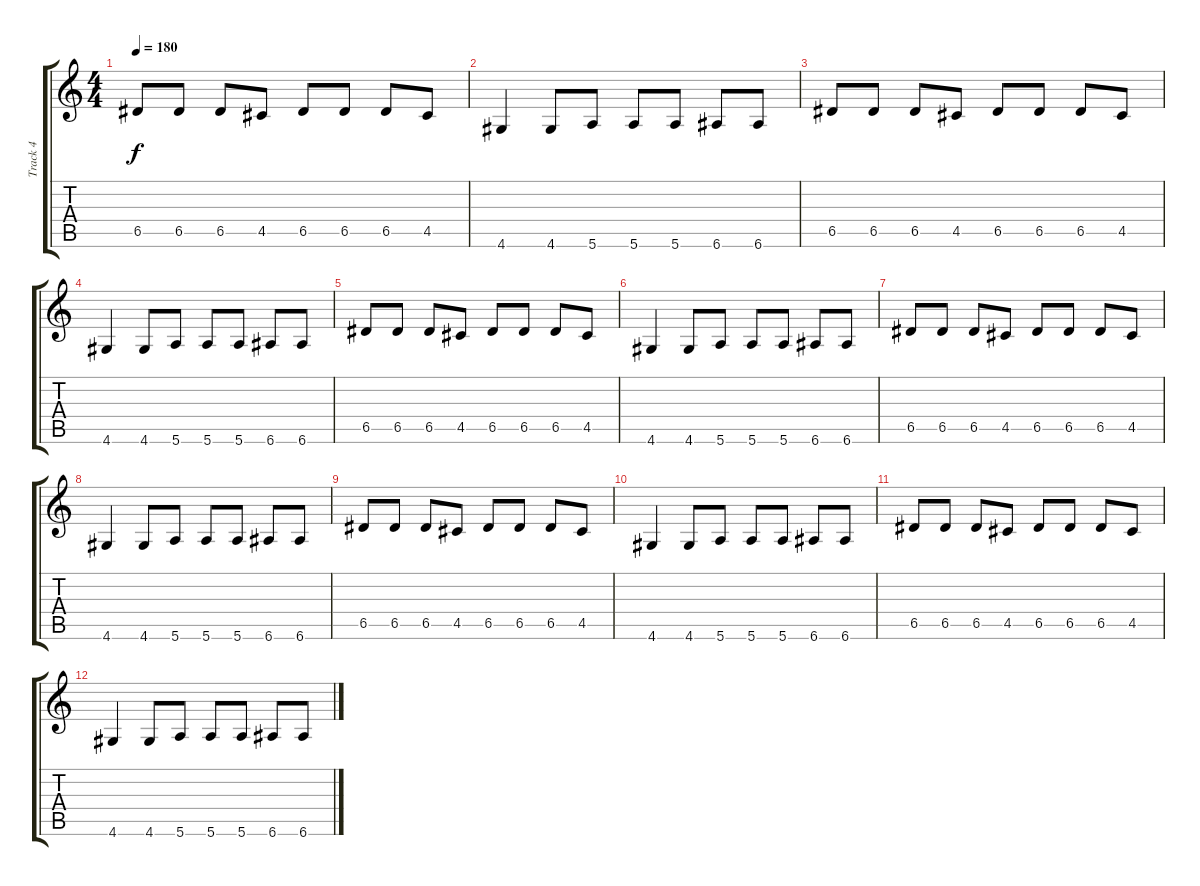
\track ("Track 4" "Track 4") {instrument electricguitarmuted}
\staff {score tabs}
\tuning (E4 B3 G3 D3 A2 E2) {hide}
\ts (4 4)
\tempo 180
\clef g2
\ks c
6.5.8{dy f} 6.5.8 6.5.8 4.5.8 6.5.8 6.5.8 6.5.8 4.5.8 |
4.6.4 4.6.8 5.6.8 5.6.8 5.6.8 6.6.8 6.6.8 |
6.5.8 6.5.8 6.5.8 4.5.8 6.5.8 6.5.8 6.5.8 4.5.8 |
4.6.4 4.6.8 5.6.8 5.6.8 5.6.8 6.6.8 6.6.8 |
6.5.8 6.5.8 6.5.8 4.5.8 6.5.8 6.5.8 6.5.8 4.5.8 |
4.6.4 4.6.8 5.6.8 5.6.8 5.6.8 6.6.8 6.6.8 |
6.5.8 6.5.8 6.5.8 4.5.8 6.5.8 6.5.8 6.5.8 4.5.8 |
4.6.4 4.6.8 5.6.8 5.6.8 5.6.8 6.6.8 6.6.8 |
6.5.8 6.5.8 6.5.8 4.5.8 6.5.8 6.5.8 6.5.8 4.5.8 |
4.6.4 4.6.8 5.6.8 5.6.8 5.6.8 6.6.8 6.6.8 |
6.5.8 6.5.8 6.5.8 4.5.8 6.5.8 6.5.8 6.5.8 4.5.8 |
4.6.4 4.6.8 5.6.8 5.6.8 5.6.8 6.6.8 6.6.8
